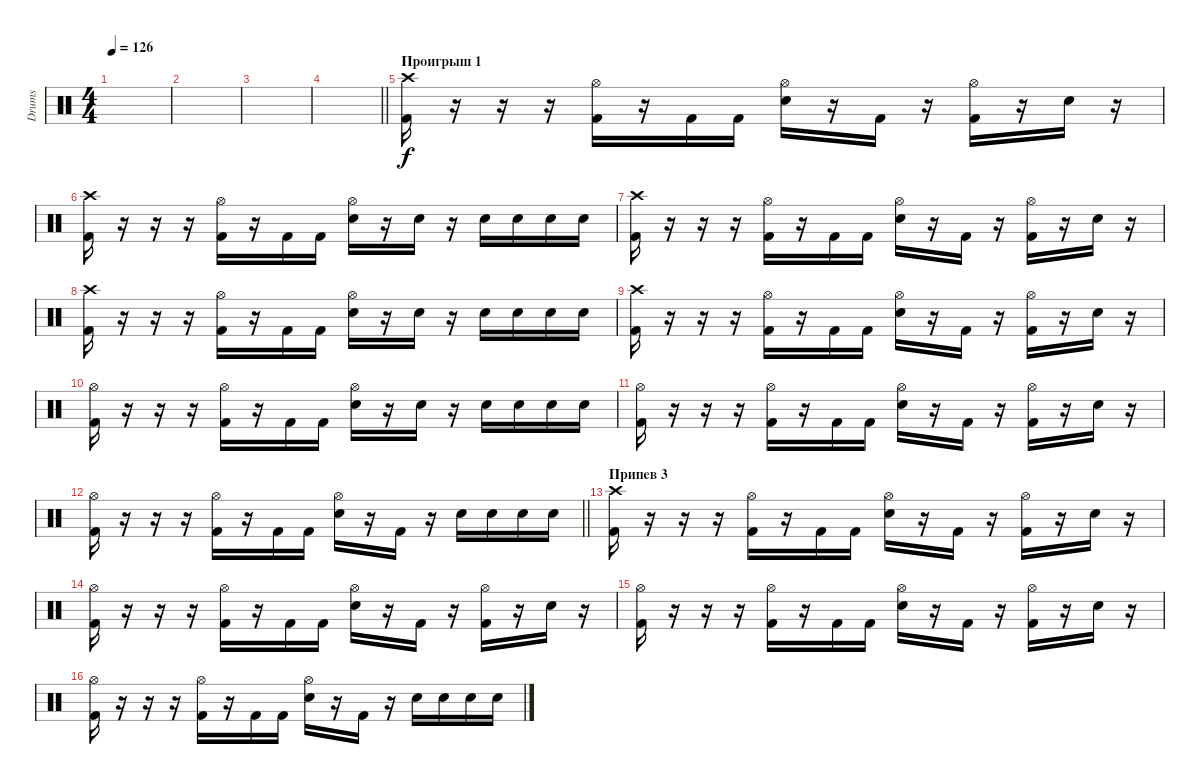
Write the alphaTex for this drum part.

\track ("Drums" "Drums") {instrument percussion}
\staff {score}
\articulation defaults
\ts (4 4)
\tempo 126
\clef neutral
\ks c
|
|
|
\barLineRight lightlight
|
\section ("" "Проигрыш 1")
("Crash high (hit)" "Kick (hit) 2").16 r.16 r.16 r.16 ("Hi-Hat (open)" "Kick (hit) 2").16 r.16 "Kick (hit) 2".16 "Kick (hit) 2".16 ("Hi-Hat (open)" "Electric Snare (hit)").16 r.16 "Kick (hit) 2".16 r.16 ("Hi-Hat (open)" "Kick (hit) 2").16 r.16 "Electric Snare (hit)".16 r.16 |
("Crash high (hit)" "Kick (hit) 2").16 r.16 r.16 r.16 ("Hi-Hat (open)" "Kick (hit) 2").16 r.16 "Kick (hit) 2".16 "Kick (hit) 2".16 ("Hi-Hat (open)" "Electric Snare (hit)").16 r.16 "Electric Snare (hit)".16 r.16 "Electric Snare (hit)".16 "Electric Snare (hit)".16 "Electric Snare (hit)".16 "Electric Snare (hit)".16 |
("Crash high (hit)" "Kick (hit) 2").16 r.16 r.16 r.16 ("Hi-Hat (open)" "Kick (hit) 2").16 r.16 "Kick (hit) 2".16 "Kick (hit) 2".16 ("Hi-Hat (open)" "Electric Snare (hit)").16 r.16 "Kick (hit) 2".16 r.16 ("Hi-Hat (open)" "Kick (hit) 2").16 r.16 "Electric Snare (hit)".16 r.16 |
("Crash high (hit)" "Kick (hit) 2").16 r.16 r.16 r.16 ("Hi-Hat (open)" "Kick (hit) 2").16 r.16 "Kick (hit) 2".16 "Kick (hit) 2".16 ("Hi-Hat (open)" "Electric Snare (hit)").16 r.16 "Electric Snare (hit)".16 r.16 "Electric Snare (hit)".16 "Electric Snare (hit)".16 "Electric Snare (hit)".16 "Electric Snare (hit)".16 |
("Crash high (hit)" "Kick (hit) 2").16 r.16 r.16 r.16 ("Hi-Hat (open)" "Kick (hit) 2").16 r.16 "Kick (hit) 2".16 "Kick (hit) 2".16 ("Hi-Hat (open)" "Electric Snare (hit)").16 r.16 "Kick (hit) 2".16 r.16 ("Hi-Hat (open)" "Kick (hit) 2").16 r.16 "Electric Snare (hit)".16 r.16 |
("Hi-Hat (open)" "Kick (hit) 2").16 r.16 r.16 r.16 ("Hi-Hat (open)" "Kick (hit) 2").16 r.16 "Kick (hit) 2".16 "Kick (hit) 2".16 ("Hi-Hat (open)" "Electric Snare (hit)").16 r.16 "Electric Snare (hit)".16 r.16 "Electric Snare (hit)".16 "Electric Snare (hit)".16 "Electric Snare (hit)".16 "Electric Snare (hit)".16 |
("Hi-Hat (open)" "Kick (hit) 2").16 r.16 r.16 r.16 ("Hi-Hat (open)" "Kick (hit) 2").16 r.16 "Kick (hit) 2".16 "Kick (hit) 2".16 ("Hi-Hat (open)" "Electric Snare (hit)").16 r.16 "Kick (hit) 2".16 r.16 ("Hi-Hat (open)" "Kick (hit) 2").16 r.16 "Electric Snare (hit)".16 r.16 |
\barLineRight lightlight
("Hi-Hat (open)" "Kick (hit) 2").16 r.16 r.16 r.16 ("Hi-Hat (open)" "Kick (hit) 2").16 r.16 "Kick (hit) 2".16 "Kick (hit) 2".16 ("Hi-Hat (open)" "Electric Snare (hit)").16 r.16 "Kick (hit) 2".16 r.16 "Electric Snare (hit)".16 "Electric Snare (hit)".16 "Electric Snare (hit)".16 "Electric Snare (hit)".16 |
\section ("" "Припев 3")
("Crash high (hit)" "Kick (hit) 2").16 r.16 r.16 r.16 ("Hi-Hat (open)" "Kick (hit) 2").16 r.16 "Kick (hit) 2".16 "Kick (hit) 2".16 ("Hi-Hat (open)" "Electric Snare (hit)").16 r.16 "Kick (hit) 2".16 r.16 ("Hi-Hat (open)" "Kick (hit) 2").16 r.16 "Electric Snare (hit)".16 r.16 |
("Hi-Hat (open)" "Kick (hit) 2").16 r.16 r.16 r.16 ("Hi-Hat (open)" "Kick (hit) 2").16 r.16 "Kick (hit) 2".16 "Kick (hit) 2".16 ("Hi-Hat (open)" "Electric Snare (hit)").16 r.16 "Kick (hit) 2".16 r.16 ("Hi-Hat (open)" "Kick (hit) 2").16 r.16 "Electric Snare (hit)".16 r.16 |
("Hi-Hat (open)" "Kick (hit) 2").16 r.16 r.16 r.16 ("Hi-Hat (open)" "Kick (hit) 2").16 r.16 "Kick (hit) 2".16 "Kick (hit) 2".16 ("Hi-Hat (open)" "Electric Snare (hit)").16 r.16 "Kick (hit) 2".16 r.16 ("Hi-Hat (open)" "Kick (hit) 2").16 r.16 "Electric Snare (hit)".16 r.16 |
("Hi-Hat (open)" "Kick (hit) 2").16 r.16 r.16 r.16 ("Hi-Hat (open)" "Kick (hit) 2").16 r.16 "Kick (hit) 2".16 "Kick (hit) 2".16 ("Hi-Hat (open)" "Electric Snare (hit)").16 r.16 "Kick (hit) 2".16 r.16 "Electric Snare (hit)".16 "Electric Snare (hit)".16 "Electric Snare (hit)".16 "Electric Snare (hit)".16
